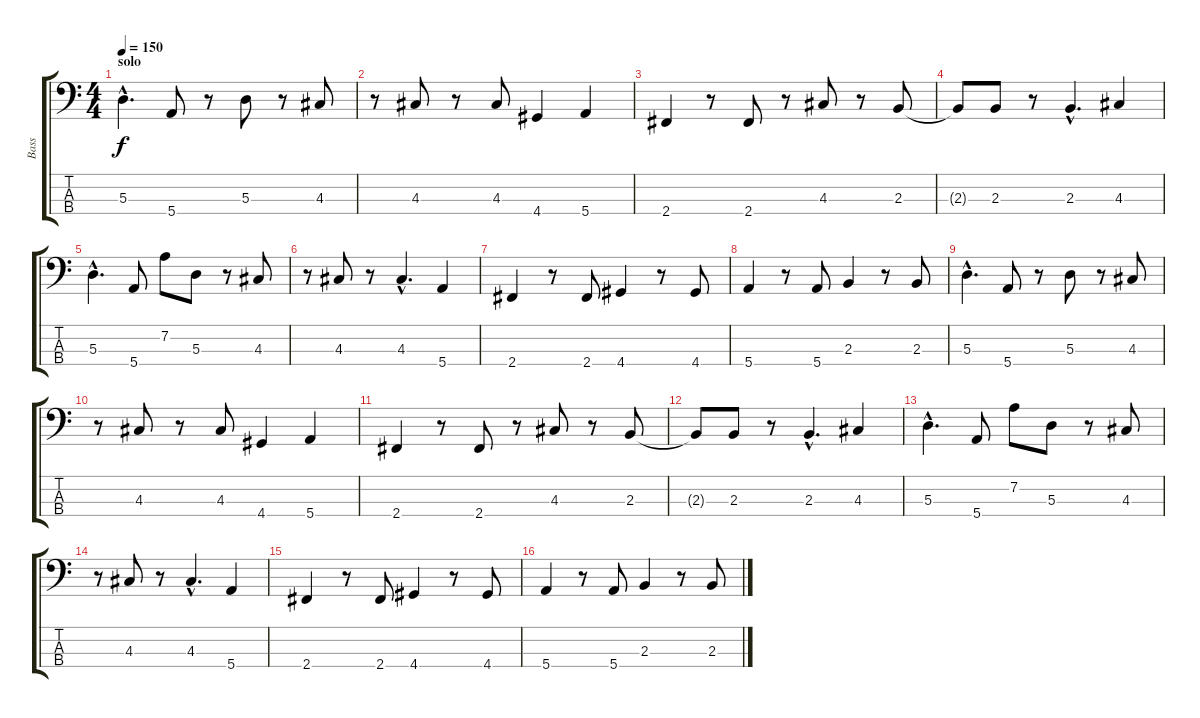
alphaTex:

\track ("Bass" "Bass") {instrument electricbassfinger}
\staff {score tabs}
\tuning (G2 D2 A1 E1) {hide}
\ts (4 4)
\section ("" "solo")
\tempo 150
\clef f4
\ks c
5.3{hac}.4{d dy f} 5.4.8 r.8 5.3.8 r.8 4.3.8 |
r.8 4.3.8 r.8 4.3.8 4.4.4 5.4.4 |
2.4.4 r.8 2.4.8 r.8 4.3.8 r.8 2.3.8 |
2.3{t}.8 2.3.8 r.8 2.3{hac}.4{d} 4.3.4 |
5.3{hac}.4{d} 5.4.8 7.2.8 5.3.8 r.8 4.3.8 |
r.8 4.3.8 r.8 4.3{hac}.4{d} 5.4.4 |
2.4.4 r.8 2.4.8 4.4.4 r.8 4.4.8 |
5.4.4 r.8 5.4.8 2.3.4 r.8 2.3.8 |
5.3{hac}.4{d} 5.4.8 r.8 5.3.8 r.8 4.3.8 |
r.8 4.3.8 r.8 4.3.8 4.4.4 5.4.4 |
2.4.4 r.8 2.4.8 r.8 4.3.8 r.8 2.3.8 |
2.3{t}.8 2.3.8 r.8 2.3{hac}.4{d} 4.3.4 |
5.3{hac}.4{d} 5.4.8 7.2.8 5.3.8 r.8 4.3.8 |
r.8 4.3.8 r.8 4.3{hac}.4{d} 5.4.4 |
2.4.4 r.8 2.4.8 4.4.4 r.8 4.4.8 |
5.4.4 r.8 5.4.8 2.3.4 r.8 2.3.8
